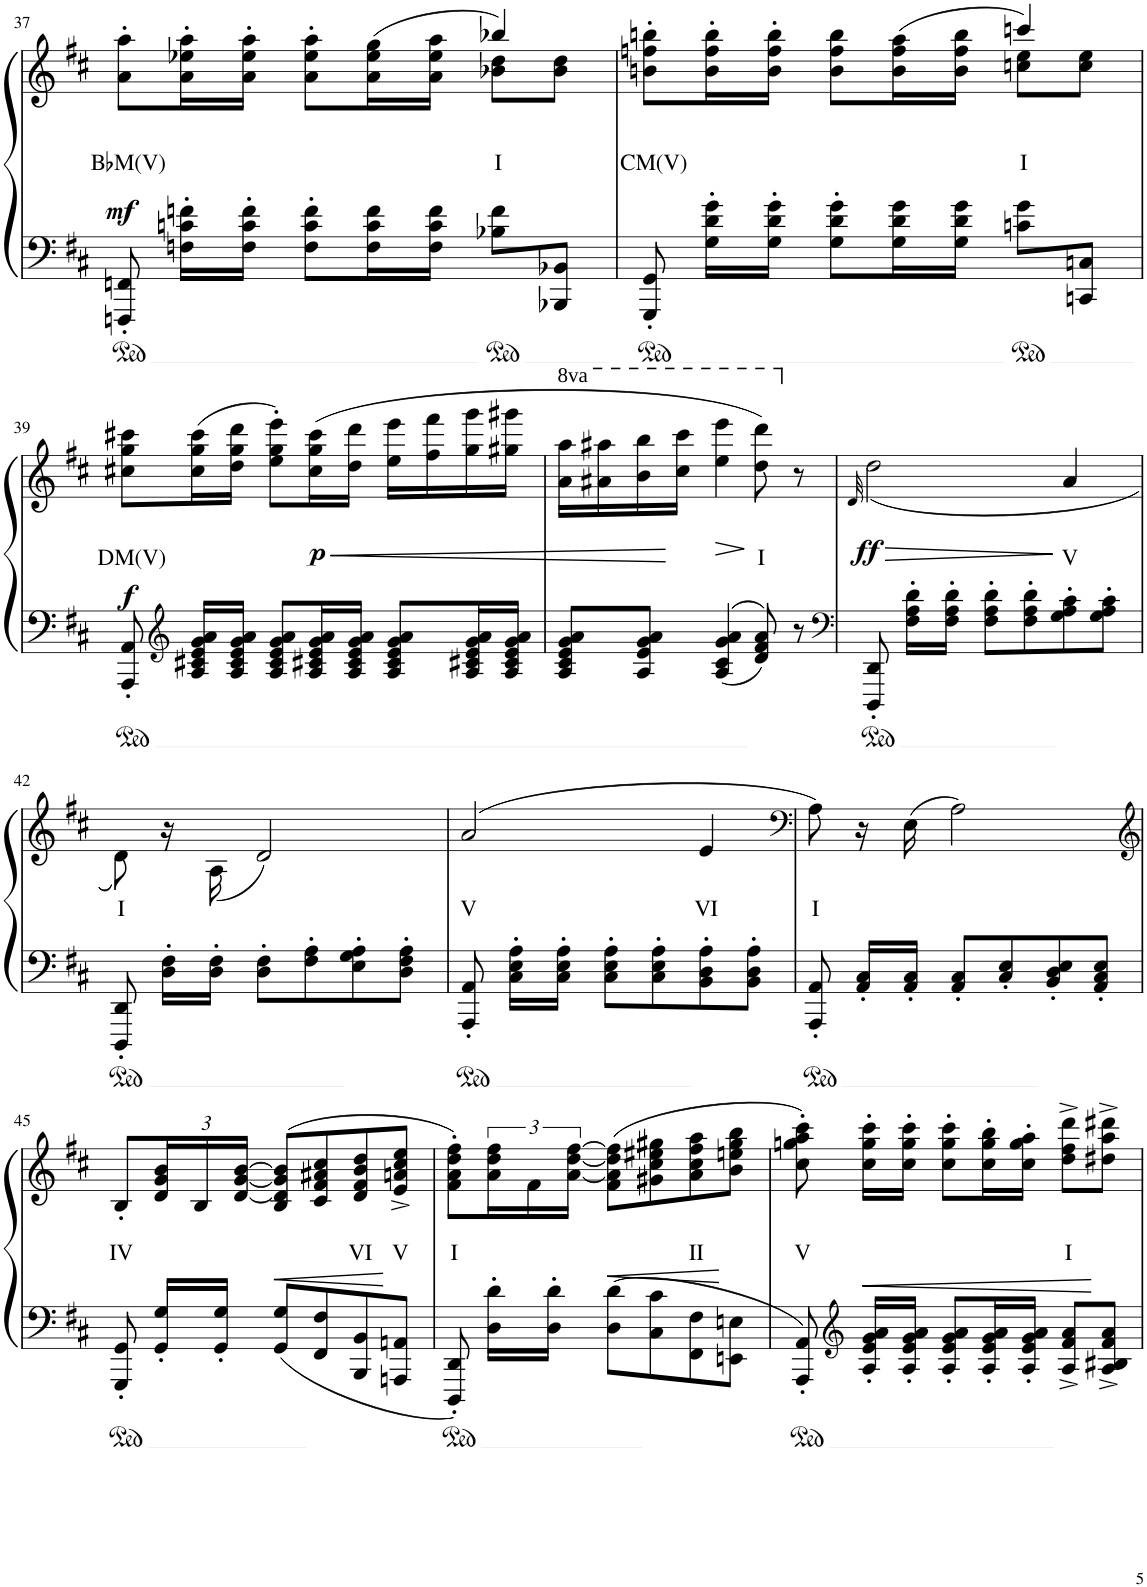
**kern	**kern	**text	**dynam
*part1	*part1	*part1	*part1
*staff2	*staff1	*staff1	*staff1/2
*I"Piano	*	*	*
*I'Pno	*	*	*
!!LO:PB:g=z
*clefF4	*clefG2	*	*
*k[f#c#]	*k[f#c#]	*	*
*M3/4	*M3/4	*	*
=37	=37	=37	=37
!	!	!LO:LY:b	!LO:DY:b
*	*^	*	*
8FFFn/' 8FFn/'	8a\' 8aa\'L	2ryy	B♭M(V)	mf
16Fn\' 16cn\' 16fn\'LL	16a\' 16ee-X\' 16aa\'L	.	.	.
16F\' 16c\' 16f\'JJ	16a\' 16ee-\' 16aa\'JJ	.	.	.
8F\' 8c\' 8f\'L	8a\' 8ee-\' 8aa\'L	.	.	.
16F\ 16c\ 16f\L	(16a\ 16ee-\ 16gg\L	.	.	.
16F\ 16c\ 16f\JJ	16a\ 16ee-\ 16aa\JJ	.	.	.
!	!	!	!LO:LY:b	!
8B-X\ 8f\L	4bb-X/)	8b-X\ 8dd\L	I	.
8BBB-X/ 8BB-X/J	.	8b-\ 8dd\J	.	.
=38	=38	=38	=38	=38
!	!	!	!LO:LY:b	!
8GGG/' 8GG/'	8bn\' 8ffn\' 8bbn\'L	2ryy	CM(V)	.
16G\' 16d\' 16g\'LL	16b\' 16ff\' 16bb\'L	.	.	.
16G\' 16d\' 16g\'JJ	16b\' 16ff\' 16bb\'JJ	.	.	.
8G\' 8d\' 8g\'L	8b\ 8ff\ 8bb\L	.	.	.
16G\ 16d\ 16g\L	(16b\ 16ff\ 16aa\L	.	.	.
16G\ 16d\ 16g\JJ	16b\ 16ff\ 16bb\JJ	.	.	.
!	!	!	!LO:LY:b	!
8cn\ 8g\L	4cccn/)	8ccn\ 8ee\L	I	.
8CCn/ 8Cn/J	.	8cc\ 8ee\J	.	.
!!LO:LB:g=z
=39	=39	=39	=39	=39
!	!	!	!LO:LY:b	!LO:DY:b
*	*v	*v	*	*
8AAA/' 8AA/'	8cc#X\ 8gg\ 8ccc#X\L	DM(V)	f
*clefG2	*	*	*
16A/ 16c#X/ 16e/ 16g/ 16a/LL	(16cc#\ 16gg\ 16ccc#\L	.	.
16A/ 16c#/ 16e/ 16g/ 16a/JJ	16dd\ 16gg\ 16ddd\JJ	.	.
8A/ 8c#/ 8e/ 8g/ 8a/L	8ee\' 8gg\' 8eee\'L)	.	.
!	!	!	!LO:HP:b
!	!	!	!LO:DY:n=1:b
16A/ 16c#X/ 16e/ 16g/ 16a/L	(16cc#\ 16gg\ 16ccc#\L	.	< p
16A/ 16c#/ 16e/ 16g/ 16a/JJ	16dd\ 16ddd\JJ	.	.
8A/ 8c#/ 8e/ 8g/ 8a/L	16ee\ 16eee\LL	.	.
.	16ff#\ 16fff#\	.	.
16A/ 16c#X/ 16e/ 16g/ 16a/L	16gg\ 16ggg\	.	.
16A/ 16c#/ 16e/ 16g/ 16a/JJ	16gg#X\ 16ggg#X\JJ	.	.
=40	=40	=40	=40
*	*8va	*	*
8A/ 8c#/ 8e/ 8g/ 8a/L	16aa\ 16aaa\LL	.	.
.	16aa#X\ 16aaa#X\	.	.
8A/ 8e/ 8g/ 8a/J	16bb\ 16bbb\	.	.
.	16ccc#\ 16cccc#\JJ	.	[
!	!	!	!LO:HP:b
4A/ 4c#/ 4g/ 4a/	4eee\ 4eeee\	.	>
!	!	!LO:LY:b	!
8d/ 8f#/ 8a/	8ddd\ 8dddd\)	I	]
*	*X8va	*	*
8r	8r	.	.
=41	=41	=41	=41
*clefF4	*	*	*
.	32qd/	.	.
!	!	!	!LO:DY:b
8DDD/' 8DD/'	(2dd\	.	ff
16F#\' 16A\' 16d\'LL	.	.	.
16F#\' 16A\' 16d\'JJ	.	.	.
8F#\' 8A\' 8d\'L	.	.	.
8F#\' 8A\' 8d\'	.	.	.
!	!	!LO:LY:b	!
8G\' 8A\' 8c#\'	4a/	V	.
8G\' 8A\' 8c#\'J	.	.	.
!!LO:LB:g=z
=42	=42	=42	=42
*	*^	*	*
!	!	!	!LO:LY:b	!
8DDD/' 8DD/'	8ryy	8d\)	I	.
16D\' 16F#\'LL	16r	16ryy	.	.
16D\' 16F#\'JJ	16ryy	(<16A\	.	.
8D\' 8F#\'L	(2d/	2ryy	.	.
8F#\' 8A\'	.	.	.	.
8E\' 8G\' 8A\'	.	.	.	.
8D\' 8F#\' 8A\'J	.	.	.	.
*	*v	*v	*	*
=43	=43	=43	=43
!	!	!LO:LY:b	!
8AAA/' 8AA/'	(>2a/	V	.
16C#\' 16E\' 16A\'LL	.	.	.
16C#\' 16E\' 16A\'JJ	.	.	.
8C#\' 8E\' 8A\'L	.	.	.
8C#\' 8E\' 8A\'	.	.	.
!	!	!LO:LY:b	!
8BB\' 8D\' 8A\'	4e/	VI	.
8BB\' 8D\' 8A\'J	.	.	.
=44	=44	=44	=44
*	*clefF4	*	*
*	*^	*	*
!	!	!	!LO:LY:b	!
8AAA/' 8AA/'	8ryy	8A\)	I	.
16AA/' 16C#/'LL	16r	16ryy	.	.
16AA/' 16C#/'JJ	16ryy	(<16E\	.	.
8AA/' 8C#/'L	2A\)	2ryy	.	.
8C#/' 8E/'	.	.	.	.
8BB/' 8D/' 8E/'	.	.	.	.
8AA/' 8C#/' 8E/'J	.	.	.	.
*	*v	*v	*	*
!!LO:LB:g=z
=45	=45	=45	=45
*	*clefG2	*	*
!	!	!LO:LY:b	!
8GGG/' 8GG/'	8B'/L	IV	.
*	*Xbrackettup	*	*
16GG/' 16G/'LL	24d/ 24g/ 24b/L	.	.
.	24B/	.	.
16GG/' 16G/'JJ	.	.	.
.	[24d/ [24g/ [>24b/JJ	.	.
!	!	!	!LO:HP:b
8GG/ 8G/L	(>8B/ 8d/] 8g/] 8b/]L	.	<
8FF#/ 8F#/	8c#/ 8f#/ 8a#X/ 8cc#/	.	.
!	!	!LO:LY:b	!
8BBB/ 8BB/	8d/ 8f#/ 8b/ 8dd/	VI	.
!	!	!LO:LY:b	!
8AAAn/ 8AAn/J	8e/^ 8an/^ 8cc#/^ 8ee/^J	V	[
=46	=46	=46	=46
!	!	!LO:LY:b	!
8DDD/' 8DD/')	8f#\' 8a\' 8dd\' 8ff#\'L)	I	.
*	*brackettup	*	*
16D\' 16d\'LL	24a\ 24dd\ 24ff#\L	.	.
.	24f#\	.	.
16D\' 16d\'JJ	.	.	.
.	[<24a\ [<24dd\ [24ff#\JJ	.	.
!	!	!	!LO:HP:b
8D\ 8d\L	(8f#\ 8a\] 8dd\] 8ff#\]L	.	<
8C#\ 8c#\	8g#X\ 8cc#\ 8ee#X\ 8gg#X\	.	.
!	!	!LO:LY:b	!
8FF#\ 8F#\	8a\ 8cc#\ 8ff#\ 8aa\	II	.
8EEn\ 8En\J	8b\ 8een\ 8gg#\ 8bb\J	.	[
=47	=47	=47	=47
!	!	!LO:LY:b	!
8AAA/' 8AA/'	8cc#\' 8ggn\' 8aa\' 8ccc#\')	V	.
*clefG2	*	*	*
!	!	!	!LO:HP:b
16A/' 16e/' 16g/' 16a/'LL	16cc#\' 16gg\' 16ccc#\'LL	.	<
16A/' 16e/' 16g/' 16a/'JJ	16cc#\' 16gg\' 16ccc#\'JJ	.	.
8A/' 8e/' 8g/' 8a/'L	8cc#\' 8gg\' 8ccc#\'L	.	.
16A/' 16e/' 16g/' 16a/'L	16cc#\' 16gg\' 16bb\'L	.	.
16A/' 16e/' 16g/' 16a/'JJ	16cc#\' 16gg\' 16aa\'JJ	.	.
!	!	!LO:LY:b	!
8A/^ 8f#/^ 8a/^L	8dd\^ 8ff#\^ 8ddd\^L	I	.
8A/^ 8B#X/^ 8f#/^ 8a/^J	8dd#X\^ 8aa\^ 8ddd#X\^J	.	[
=	=	=	=
*-	*-	*-	*-
